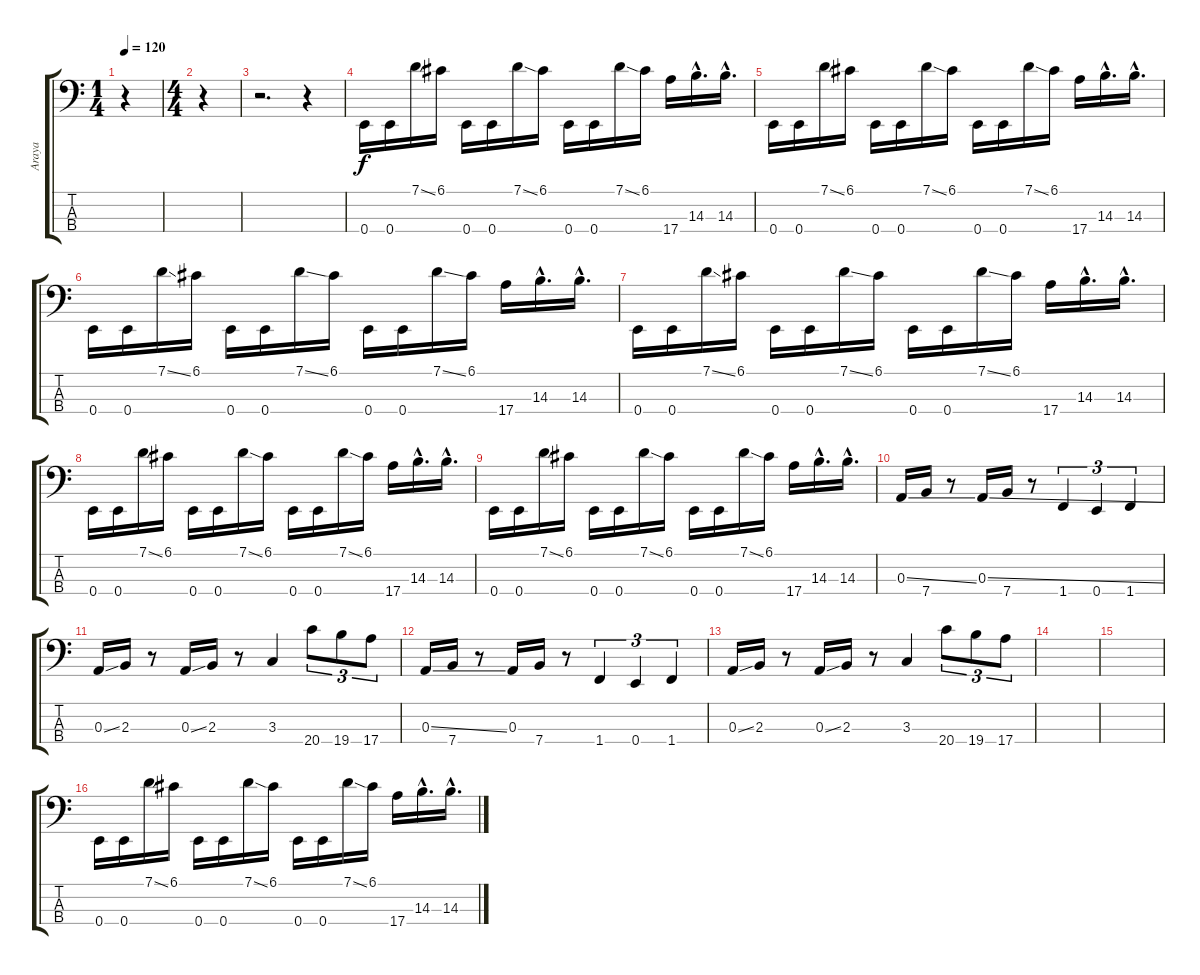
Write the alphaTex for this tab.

\track ("Araya" "Araya") {instrument electricbasspick}
\staff {score tabs}
\tuning (G2 D2 A1 E1) {hide}
\ts (1 4)
\tempo 120
\clef f4
\ks c
r.4{dy f instrument electricbasspick} |
\ts (4 4)
r.4 |
r.2{d} r.4 |
0.4.16 0.4.16 7.1{ss}.16 6.1.16 0.4.16 0.4.16 7.1{ss}.16 6.1.16 0.4.16 0.4.16 7.1{ss}.16 6.1.16 17.4.16 14.3{hac}.16{d} 14.3{hac}.16{d} |
0.4.16 0.4.16 7.1{ss}.16 6.1.16 0.4.16 0.4.16 7.1{ss}.16 6.1.16 0.4.16 0.4.16 7.1{ss}.16 6.1.16 17.4.16 14.3{hac}.16{d} 14.3{hac}.16{d} |
0.4.16 0.4.16 7.1{ss}.16 6.1.16 0.4.16 0.4.16 7.1{ss}.16 6.1.16 0.4.16 0.4.16 7.1{ss}.16 6.1.16 17.4.16 14.3{hac}.16{d} 14.3{hac}.16{d} |
0.4.16 0.4.16 7.1{ss}.16 6.1.16 0.4.16 0.4.16 7.1{ss}.16 6.1.16 0.4.16 0.4.16 7.1{ss}.16 6.1.16 17.4.16 14.3{hac}.16{d} 14.3{hac}.16{d} |
0.4.16 0.4.16 7.1{ss}.16 6.1.16 0.4.16 0.4.16 7.1{ss}.16 6.1.16 0.4.16 0.4.16 7.1{ss}.16 6.1.16 17.4.16 14.3{hac}.16{d} 14.3{hac}.16{d} |
0.4.16 0.4.16 7.1{ss}.16 6.1.16 0.4.16 0.4.16 7.1{ss}.16 6.1.16 0.4.16 0.4.16 7.1{ss}.16 6.1.16 17.4.16 14.3{hac}.16{d} 14.3{hac}.16{d} |
0.3{ss}.16 7.4.16 r.8 0.3{ss}.16 7.4.16 r.8 1.4.4{tu (3 2)} 0.4.4{tu (3 2)} 1.4.4{tu (3 2)} |
0.3{ss}.16 2.3.16 r.8 0.3{ss}.16 2.3.16 r.8 3.3.4 20.4.8{tu (3 2)} 19.4.8{tu (3 2)} 17.4.8{tu (3 2)} |
0.3{ss}.16 7.4.16 r.8 0.3.16 7.4.16 r.8 1.4.4{tu (3 2)} 0.4.4{tu (3 2)} 1.4.4{tu (3 2)} |
0.3{ss}.16 2.3.16 r.8 0.3{ss}.16 2.3.16 r.8 3.3.4 20.4.8{tu (3 2)} 19.4.8{tu (3 2)} 17.4.8{tu (3 2)} |
|
|
0.4.16 0.4.16 7.1{ss}.16 6.1.16 0.4.16 0.4.16 7.1{ss}.16 6.1.16 0.4.16 0.4.16 7.1{ss}.16 6.1.16 17.4.16 14.3{hac}.16{d} 14.3{hac}.16{d}
